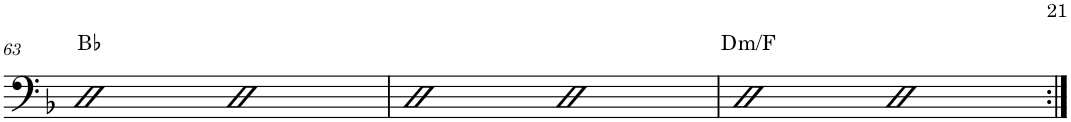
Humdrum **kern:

**kern	**harte
*part1	*part1
*staff1	*
*I"Bass Guitar	*
*I'B. Guit.	*
!!LO:PB:g=z
*clefF4	*
*Trd7c12	*
*k[b-]	*
*M2/2	*
=63	=63
2D	Bb:maj
2D	.
=64	=64
2D	.
2D	.
=65	=65
!	!LO:H:kt=m
2D	D:min/b3
2D	.
=:|!	=:|!
*-	*-
